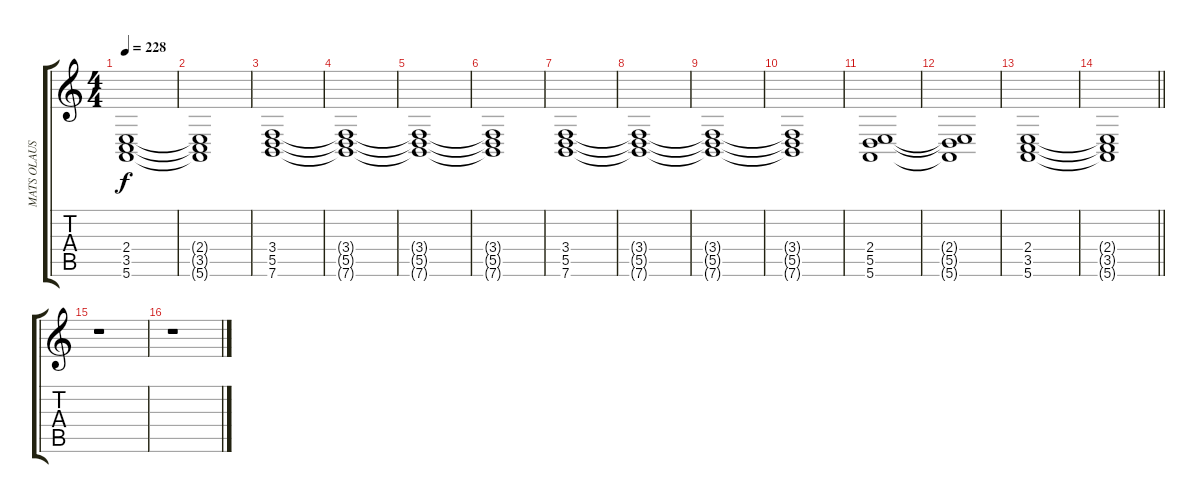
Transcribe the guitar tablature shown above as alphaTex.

\track ("MATS OLAUSSON" "MATS OLAUS") {instrument reedorgan}
\staff {score tabs}
\tuning (E4 B3 G3 D3 A2 E2) {hide}
\ts (4 4)
\tempo 228
\clef g2
\ks c
(2.4{t} 3.5{t} 5.6{t}).1{dy f} |
(2.4{t} 3.5{t} 5.6{t}).1 |
(3.4 5.5 7.6).1 |
(3.4{t} 5.5{t} 7.6{t}).1 |
(3.4{t} 5.5{t} 7.6{t}).1 |
(3.4{t} 5.5{t} 7.6{t}).1 |
(3.4 5.5 7.6).1 |
(3.4{t} 5.5{t} 7.6{t}).1 |
(3.4{t} 5.5{t} 7.6{t}).1 |
(3.4{t} 5.5{t} 7.6{t}).1 |
(2.4 5.5 5.6).1 |
(2.4{t} 5.5{t} 5.6{t}).1 |
(2.4 3.5 5.6).1 |
\barLineRight lightlight
(2.4{t} 3.5{t} 5.6{t}).1 |
r.1 |
r.1
